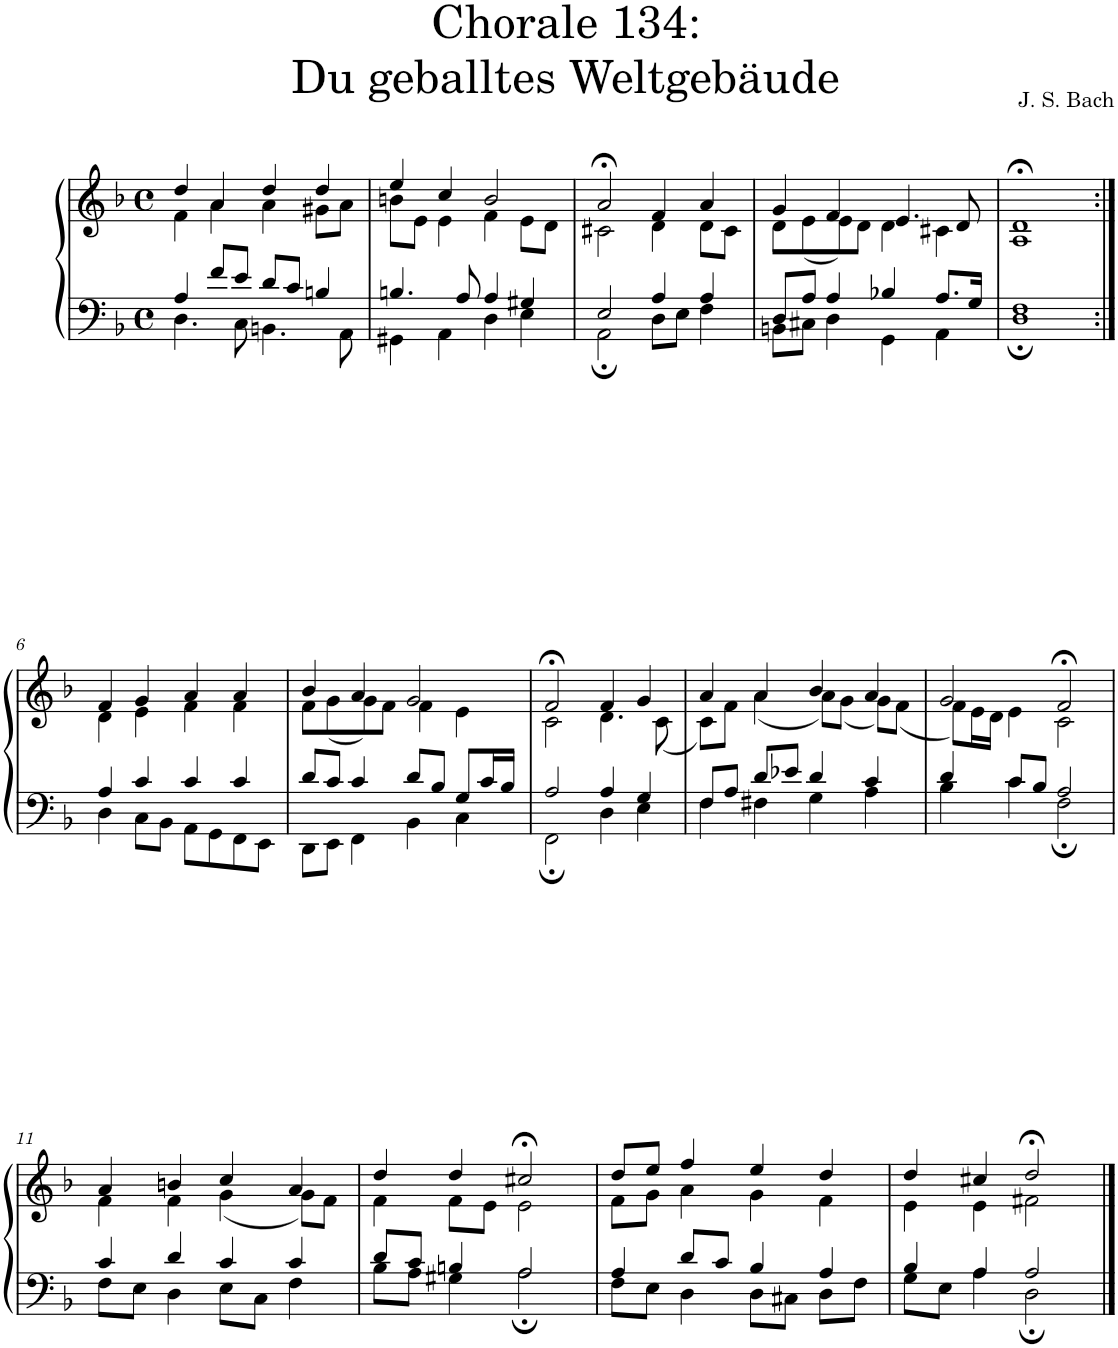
**kern	**kern
*part1	*part1
*staff2	*staff1
*I"S,A	*
*clefF4	*clefG2
*k[b-]	*k[b-]
*M4/4	*M4/4
*met(c)	*met(c)
=1	=1
*^	*^
4A/	4.D\	4dd/	4f\
8f/L	.	4a/	4a\
8e/J	8C\	.	.
8d/L	4.BBn\	4dd/	4a\
8c/J	.	.	.
4Bn/	.	4dd/	8g#X\L
.	8AA\	.	8a\J
=2	=2	=2	=2
4.Bn/	4GG#X\	4ee/	8bn\L
.	.	.	8e\J
.	4AA\	4cc/	4e\
8A/	.	.	.
4A/	4D\	2b/	4f\
4G#X/	4E\	.	8e\L
.	.	.	8d\J
=3	=3	=3	=3
2E/	2AA;\	2a;</	2c#X\
4A/	8D\L	4f/	4d\
.	8E\J	.	.
4A/	4F\	4a/	8d\L
.	.	.	8c#\J
=4	=4	=4	=4
8D/L	8BBn\L	4g/	8d\L
8A/J	8C#X\J	.	(<8e\
4A/	4D\	4f/	8e\)
.	.	.	8d\J
4B-X/	4GG\	4.e/	4d\
8.A/L	4AA\	.	4c#X\
.	.	8d/	.
16G/Jk	.	.	.
=5	=5	=5	=5
1F	1D;	1d;<	1A
!!LO:LB:g=z	!!
=6:|!	=6:|!	=6:|!	=6:|!
4A/	4D\	4f/	4d\
4c/	8C\L	4g/	4e\
.	8BB-\J	.	.
4c/	8AA\L	4a/	4f\
.	8GG\	.	.
4c/	8FF\	4a/	4f\
.	8EE\J	.	.
=7	=7	=7	=7
8d/L	8DD\L	4b-/	8f\L
8c/J	8EE\J	.	(<8g\
4c/	4FF\	4a/	8g\)
.	.	.	8f\J
8d/L	4BB-\	2g/	4f\
8B-/J	.	.	.
8G/L	4C\	.	4e\
16c/L	.	.	.
16B-/JJ	.	.	.
=8	=8	=8	=8
2A/	2FF;\	2f;</	2c\
4A/	4D\	4f/	4.d\
4G/	4E\	4g/	.
.	.	.	(<8c\
=9	=9	=9	=9
8F/L	4F\	4a/	8c\L)
8A/J	.	.	8f\J
8d/L	4F#X\	4a/	(<4a\
8e-X/J	.	.	.
4d/	4G\	4b-/	8a\L)
.	.	.	(<8g\J
4c/	4A\	4a/	8g\L)
.	.	.	(<8f\J
=10	=10	=10	=10
4d/	4B-\	2g/	8f\L)
.	.	.	16e\L
.	.	.	16d\JJ
8c/L	4c\	.	4e\
8B-/J	.	.	.
2A/	2F;\	2f;</	2c\
!!LO:LB:g=z	!!
=11	=11	=11	=11
4c/	8F\L	4a/	4f\
.	8E\J	.	.
4d/	4D\	4bn/	4f\
4c/	8E\L	4cc/	(<4g\
.	8C\J	.	.
4c/	4F\	4a/	8g\L)
.	.	.	8f\J
=12	=12	=12	=12
8d/L	8B-\L	4dd/	4f\
8c/J	8A\J	.	.
4Bn/	4G#X\	4dd/	8f\L
.	.	.	8e\J
2A/	2A;\	2cc#X;</	2e\
=13	=13	=13	=13
4A/	8F\L	8dd/L	8f\L
.	8E\J	8ee/J	8g\J
8d/L	4D\	4ff/	4a\
8c/J	.	.	.
4B-/	8D\L	4ee/	4g\
.	8C#X\J	.	.
4A/	8D\L	4dd/	4f\
.	8F\J	.	.
=14	=14	=14	=14
4B-/	8G\L	4dd/	4e\
.	8E\J	.	.
4A/	4A\	4cc#X/	4e\
2A/	2D;\	2dd;</	2f#X\
*v	*v	*	*
*	*v	*v
==	==
*-	*-
